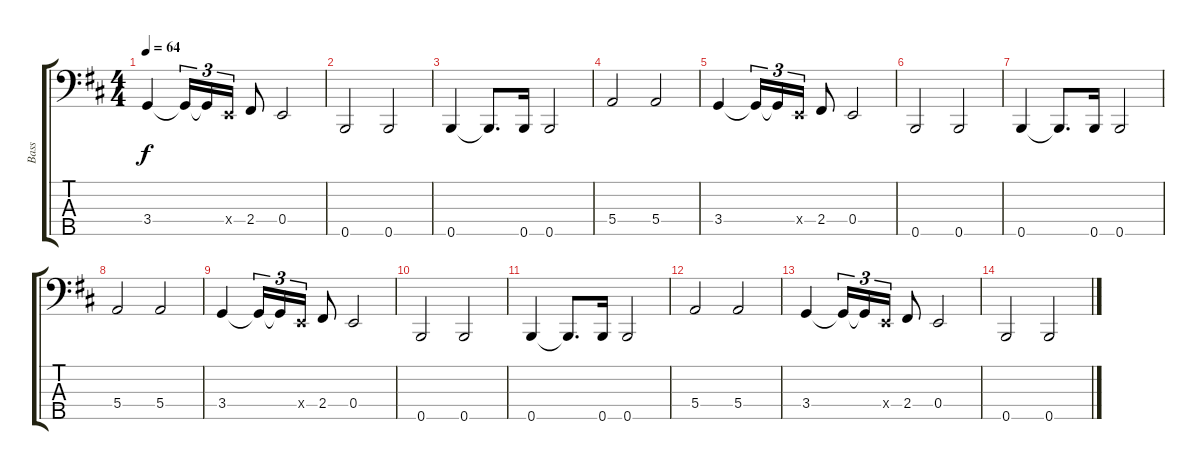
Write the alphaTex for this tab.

\track ("Bass" "Bass") {instrument electricbasspick}
\staff {score tabs}
\tuning (G2 D2 A1 E1 B0) {hide}
\ts (4 4)
\tempo 64
\clef f4
\ks d
3.4.4{dy f} 3.4{t}.16{tu (3 2)} 3.4{t}.16{tu (3 2)} 0.4{x}.16{tu (3 2)} 2.4.8 0.4.2 |
0.5.2 0.5.2 |
0.5.4 0.5{t}.8{d} 0.5.16 0.5.2 |
5.4.2 5.4.2 |
3.4.4 3.4{t}.16{tu (3 2)} 3.4{t}.16{tu (3 2)} 0.4{x}.16{tu (3 2)} 2.4.8 0.4.2 |
0.5.2 0.5.2 |
0.5.4 0.5{t}.8{d} 0.5.16 0.5.2 |
5.4.2 5.4.2 |
3.4.4 3.4{t}.16{tu (3 2)} 3.4{t}.16{tu (3 2)} 0.4{x}.16{tu (3 2)} 2.4.8 0.4.2 |
0.5.2 0.5.2 |
0.5.4 0.5{t}.8{d} 0.5.16 0.5.2 |
5.4.2{volume 4} 5.4.2 |
3.4.4 3.4{t}.16{tu (3 2)} 3.4{t}.16{tu (3 2)} 0.4{x}.16{tu (3 2)} 2.4.8 0.4.2{volume 4} |
0.5.2{volume 8} 0.5.2
